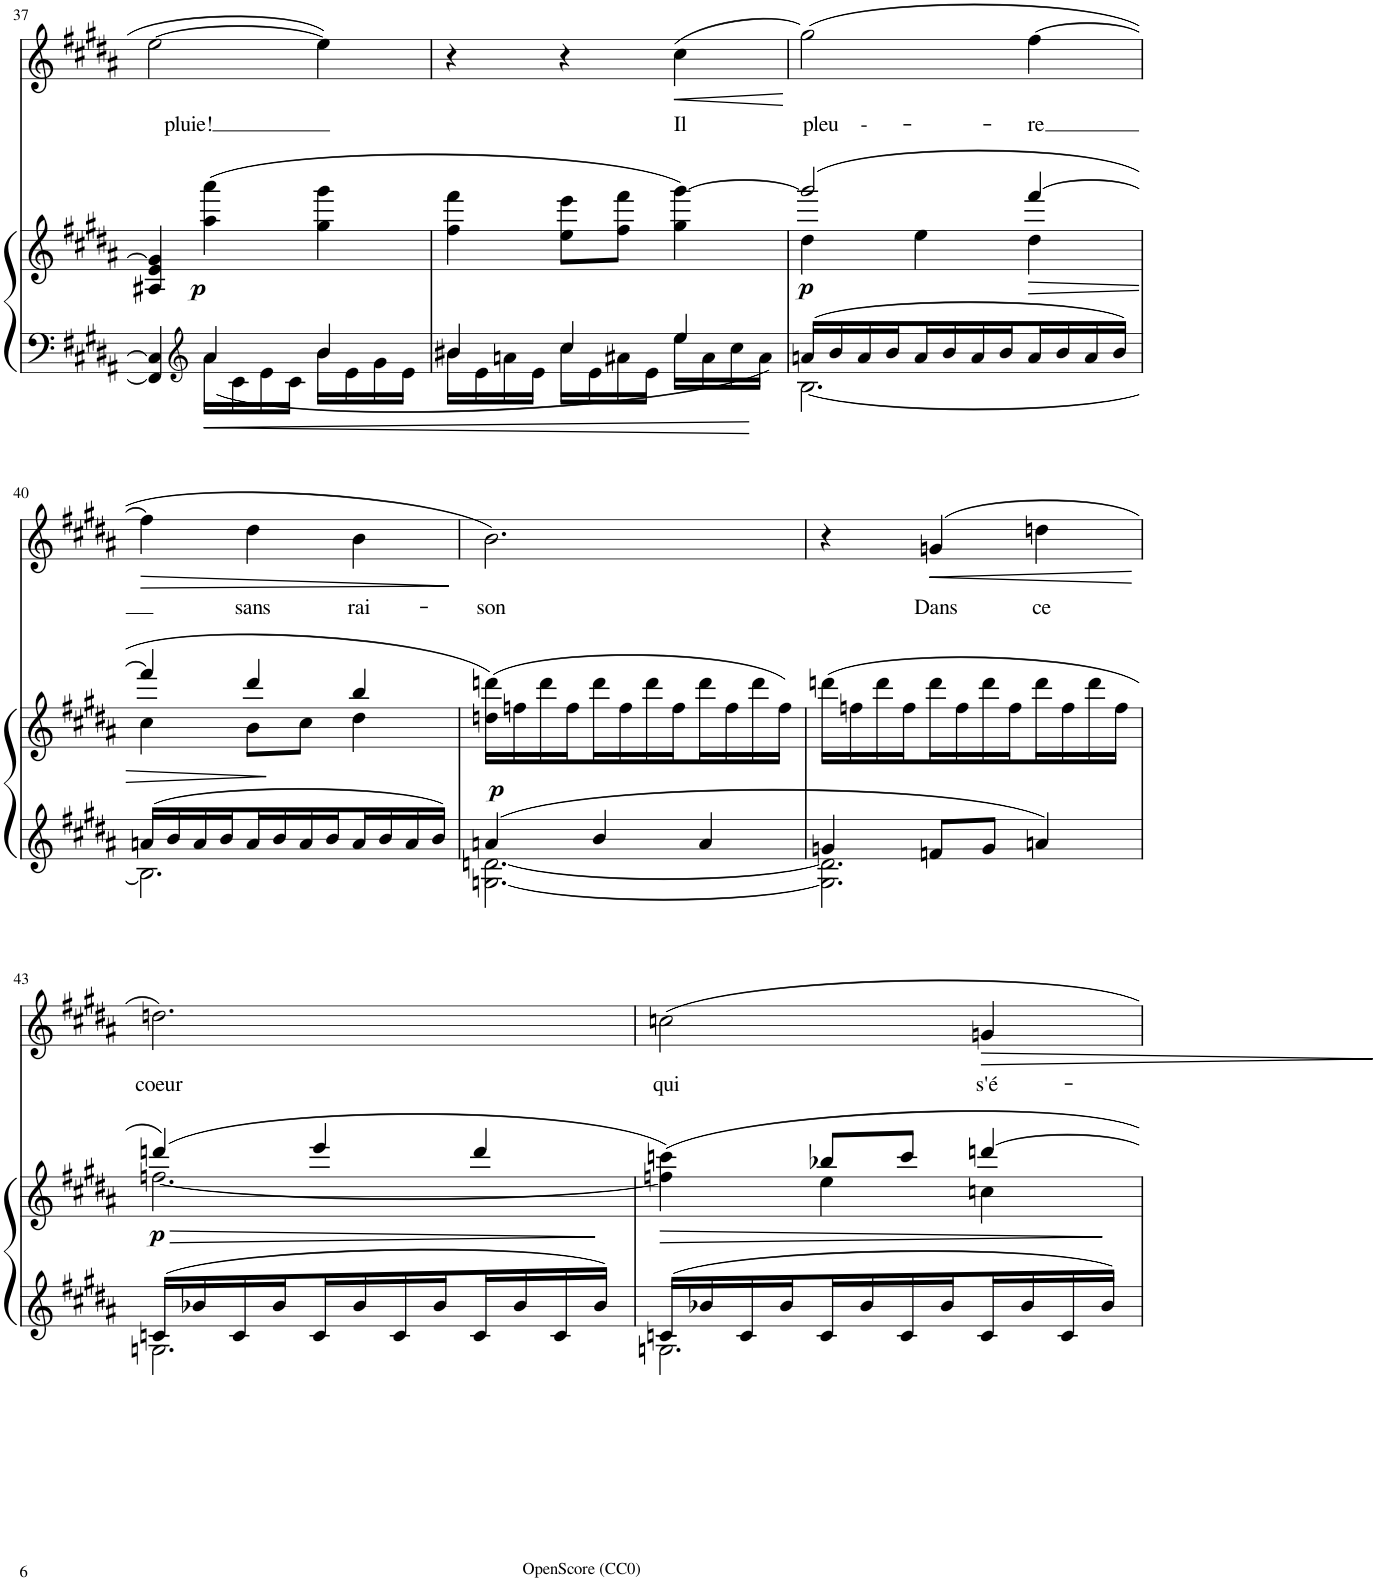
**kern	**kern	**dynam	**kern	**text	**dynam
*part2	*part2	*part2	*part1	*part1	*part1
*staff3	*staff2	*staff2/3	*staff1	*staff1	*staff1
*I"PIANO	*	*	*I"Voice	*	*
*I'Pno	*	*	*	*	*
!!LO:PB:g=z
*clefF4	*clefG2	*	*clefG2	*	*
*k[f#c#g#d#a#]	*k[f#c#g#d#a#]	*	*k[f#c#g#d#a#]	*	*
*M3/4	*M3/4	*	*M3/4	*	*
=37	=37	=37	=37	=37	=37
*^	*	*	*	*	*
!	!	!	!	!	!LO:LY:b	!
4FF#/] 4C#/]	4ryy	4A#X/ 4e/ 4g#/]	.	[2ee\	pluie!	.
*clefG2	*	*	*	*	*	*
!	!	!	!LO:DY:b	!	!	!
4a#/	16a#\LL	4aa#\ 4aaa#\	p	.	.	.
.	16c#\	.	.	.	.	.
.	16e\	.	.	.	.	.
.	16c#\JJ	.	.	.	.	.
4b/	16b\LL	4gg#\ 4ggg#\	.	4ee\]	.	.
.	16e\	.	.	.	.	.
.	16g#\	.	.	.	.	.
.	16e\JJ	.	.	.	.	.
=38	=38	=38	=38	=38	=38	=38
4b#X/	16b#\LL	4ff#\ 4fff#\	.	4r	.	.
.	16e\	.	.	.	.	.
.	16an\	.	.	.	.	.
.	16e\JJ	.	.	.	.	.
4cc#/	16cc#\LL	8ee\ 8eee\L	.	4r	.	.
.	16e\	.	.	.	.	.
.	16a#X\	8ff#\ 8fff#\J	.	.	.	.
.	16e\JJ	.	.	.	.	.
!	!	!	!	!	!LO:LY:b	!LO:HP:b
4ee/	16ee\LL	4gg#\ [4ggg#\	.	(4cc#\	Il	<
.	16a#\	.	.	.	.	.
.	16cc#\	.	.	.	.	.
.	16a#\JJ	.	.	.	.	.
=39	=39	=39	=39	=39	=39	=39
*	*	*^	*	*	*	*
!	!	!	!	!LO:DY:b	!	!LO:LY:b	!
16an/LL	[2.B\	(2ggg#/]	4dd#\	p	(2gg#\)	pleu --	.
16b/	.	.	.	.	.	.	.
16a/	.	.	.	.	.	.	.
16b/J	.	.	.	.	.	.	.
16a/L	.	.	4ee\	.	.	.	.
16b/	.	.	.	.	.	.	.
16a/	.	.	.	.	.	.	.
16b/J	.	.	.	.	.	.	.
!	!	!	!	!LO:HP:b	!	!LO:LY:b	!
16a/L	.	[4fff#/	4dd#\	>	[4ff#\	-re	[
16b/	.	.	.	.	.	.	.
16a/	.	.	.	.	.	.	.
16b/JJ	.	.	.	.	.	.	.
!!LO:LB:g=z
=40	=40	=40	=40	=40	=40	=40	=40
!	!	!	!	!	!	!	!LO:HP:b
16an/LL	2.B\]	4fff#/]	4cc#\	.	4ff#\]	.	>
16b/	.	.	.	.	.	.	.
16a/	.	.	.	.	.	.	.
16b/J	.	.	.	.	.	.	.
!	!	!	!	!	!	!LO:LY:b	!
16a/L	.	4ddd#/	8b\L	]	4dd#\	sans	.
16b/	.	.	.	.	.	.	.
16a/	.	.	8cc#\J	.	.	.	.
16b/J	.	.	.	.	.	.	.
!	!	!	!	!	!	!LO:LY:b	!
16a/L	.	4bb/	4dd#\	.	4b\	rai-	.
16b/	.	.	.	.	.	.	.
16a/	.	.	.	.	.	.	.
16b/JJ	.	.	.	.	.	.	.
*v	*v	*	*	*	*	*	*
*	*v	*v	*	*	*	*
.	.	.	.	.	]
=41	=41	=41	=41	=41	=41
*^	*	*	*	*	*
!	!	!	!LO:DY:b	!	!LO:LY:b	!
4an/	[2.Gn\ [2.dn\	(16ddn\ 16dddn\LL)	p	2.b\)	-son	.
.	.	16ffn\	.	.	.	.
.	.	16ddd\	.	.	.	.
.	.	16ff\J	.	.	.	.
4b/	.	16ddd\L	.	.	.	.
.	.	16ff\	.	.	.	.
.	.	16ddd\	.	.	.	.
.	.	16ff\J	.	.	.	.
4a/	.	16ddd\L	.	.	.	.
.	.	16ff\	.	.	.	.
.	.	16ddd\	.	.	.	.
.	.	16ff\JJ)	.	.	.	.
=42	=42	=42	=42	=42	=42	=42
4gn/	2.G\] 2.d\]	(16dddn\LL	.	4r	.	.
.	.	16ffn\	.	.	.	.
.	.	16ddd\	.	.	.	.
.	.	16ff\J	.	.	.	.
!	!	!	!	!	!LO:LY:b	!LO:HP:b
8fn/L	.	16ddd\L	.	(4gn/	Dans	<
.	.	16ff\	.	.	.	.
8g/J	.	16ddd\	.	.	.	.
.	.	16ff\J	.	.	.	.
!	!	!	!	!	!LO:LY:b	!
4an/	.	16ddd\L	.	4ddn\	ce	.
.	.	16ff\	.	.	.	.
.	.	16ddd\	.	.	.	.
.	.	16ff\JJ	.	.	.	.
*v	*v	*	*	*	*	*
.	.	.	.	.	[
!!LO:LB:g=z
=43	=43	=43	=43	=43	=43
*^	*	*	*	*	*
!	!	!	!LO:HP:b	!	!LO:LY:b	!
*	*	*^	*	*	*	*
!	!	!	!	!LO:DY:n=1:b	!	!	!
16cn/LL	2.Gn\	(4dddn/)	[2.ffn\	> p	2.ddn\)	coeur	.
16b-X/	.	.	.	.	.	.	.
16c/	.	.	.	.	.	.	.
16b-/J	.	.	.	.	.	.	.
16c/L	.	4eee/	.	.	.	.	.
16b-/	.	.	.	.	.	.	.
16c/	.	.	.	.	.	.	.
16b-/J	.	.	.	.	.	.	.
16c/L	.	4ddd/	.	.	.	.	.
16b-/	.	.	.	.	.	.	.
16c/	.	.	.	.	.	.	.
16b-/JJ	.	.	.	.	.	.	.
*v	*v	*	*	*	*	*	*
*	*v	*v	*	*	*	*
.	.	]	.	.	.
=44	=44	=44	=44	=44	=44
*^	*	*	*	*	*
!	!	!	!LO:HP:b	!	!LO:LY:b	!
*	*	*^	*	*	*	*
16cn/LL	2.Gn\	4cccn\)	4ffn\]	>	2ccn\	qui	.
16b-X/	.	.	.	.	.	.	.
16c/	.	.	.	.	.	.	.
16b-/J	.	.	.	.	.	.	.
16c/L	.	8bb-X/L	4ee\	.	.	.	.
16b-/	.	.	.	.	.	.	.
16c/	.	8ccc/J	.	.	.	.	.
16b-/J	.	.	.	.	.	.	.
!	!	!	!	!	!	!LO:LY:b	!LO:HP:b
16c/L	.	[4dddn/	4ccn\	.	4gn/	s'é-	>
16b-/	.	.	.	.	.	.	.
16c/	.	.	.	.	.	.	.
16b-/JJ	.	.	.	.	.	.	.
*v	*v	*	*	*	*	*	*
*	*v	*v	*	*	*	*
.	.	]	.	.	]
=	=	=	=	=	=
*-	*-	*-	*-	*-	*-
